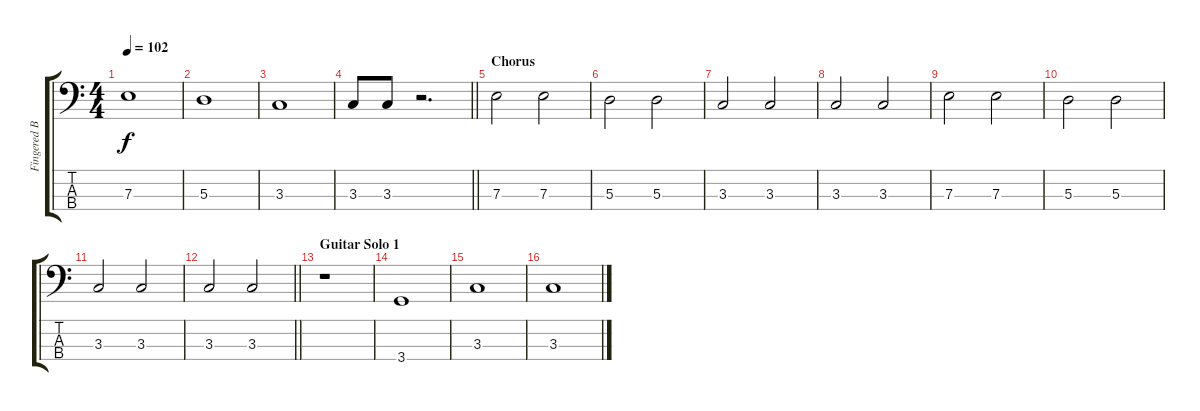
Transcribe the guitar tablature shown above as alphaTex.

\track ("Fingered Bass" "Fingered B") {instrument electricbassfinger}
\staff {score tabs}
\tuning (G2 D2 A1 E1) {hide}
\ts (4 4)
\tempo 102
\clef f4
\ks c
7.3.1{dy f} |
5.3.1 |
3.3.1 |
\barLineRight lightlight
3.3.8 3.3.8 r.2{d} |
\section ("" "Chorus")
7.3.2 7.3.2 |
5.3.2 5.3.2 |
3.3.2 3.3.2 |
3.3.2 3.3.2 |
7.3.2 7.3.2 |
5.3.2 5.3.2 |
3.3.2 3.3.2 |
\barLineRight lightlight
3.3.2 3.3.2 |
\section ("" "Guitar Solo 1")
r.1 |
3.4.1 |
3.3.1 |
3.3.1
